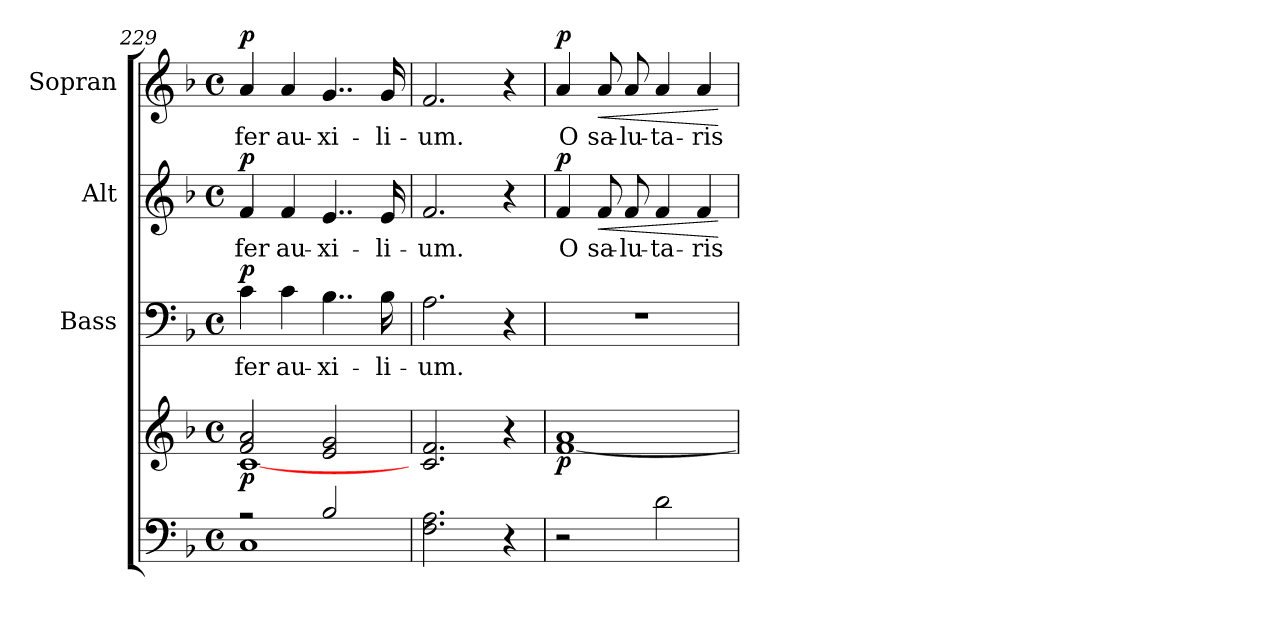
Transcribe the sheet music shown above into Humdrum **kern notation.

**kern	**kern	**dynam	**kern	**text	**dynam	**kern	**text	**dynam	**kern	**text	**dynam
*part4	*part4	*part4	*part3	*part3	*part3	*part2	*part2	*part2	*part1	*part1	*part1
*staff5	*staff4	*staff4/5	*staff3	*staff3	*staff3	*staff2	*staff2	*staff2	*staff1	*staff1	*staff1
*	*	*	*I"Bass	*	*	*I"Alt	*	*	*I"Sopran	*	*
*	*	*	*I'B.	*	*	*I'A	*	*	*I'S	*	*
*clefF4	*clefG2	*	*clefF4	*	*	*clefG2	*	*	*clefG2	*	*
*k[b-]	*k[b-]	*	*k[b-]	*	*	*k[b-]	*	*	*k[b-]	*	*
*F:	*F:	*	*F:	*	*	*F:	*	*	*F:	*	*
*M4/4	*M4/4	*	*M4/4	*	*	*M4/4	*	*	*M4/4	*	*
*met(c)	*met(c)	*	*met(c)	*	*	*met(c)	*	*	*met(c)	*	*
=229	=229	=229	=229	=229	=229	=229	=229	=229	=229	=229	=229
*^	*^	*	*	*	*	*	*	*	*	*	*
!	!	!	!	!LO:DY:b	!	!LO:LY:b	!LO:DY:a	!	!LO:LY:b	!LO:DY:a	!	!LO:LY:b	!LO:DY:a
2rA	1C	2f/ 2a/	[<1c	p	4c\	fer	p	4f/	fer	p	4a/	fer	p
!	!	!	!	!	!	!LO:LY:b	!	!	!LO:LY:b	!	!	!LO:LY:b	!
.	.	.	.	.	4c\	au-	.	4f/	au-	.	4a/	au-	.
!	!	!	!	!	!	!LO:LY:b	!	!	!LO:LY:b	!	!	!LO:LY:b	!
2B-/	.	2e/ 2g/	.	.	4..B-\	-xi-	.	4..e/	-xi-	.	4..g/	-xi-	.
!	!	!	!	!	!	!LO:LY:b	!	!	!LO:LY:b	!	!	!LO:LY:b	!
.	.	.	.	.	16B-\	-li-	.	16e/	-li-	.	16g/	-li-	.
*v	*v	*	*	*	*	*	*	*	*	*	*	*	*
*	*v	*v	*	*	*	*	*	*	*	*	*	*
!!LO:LB:g=z
=230	=230	=230	=230	=230	=230	=230	=230	=230	=230	=230	=230
!	!	!	!	!LO:LY:b	!	!	!LO:LY:b	!	!	!LO:LY:b	!
2.F\ 2.A\	2.c/ 2.f/	.	2.A\	-um.	.	2.f/	-um.	.	2.f/	-um.	.
4r	4r	.	4r	.	.	4r	.	.	4r	.	.
=231	=231	=231	=231	=231	=231	=231	=231	=231	=231	=231	=231
!	!	!LO:DY:b	!	!	!	!	!LO:LY:b	!LO:DY:a	!	!LO:LY:b	!LO:DY:a
2r	[1f 1a	p	1r	.	.	4f/	O	p	4a/	O	p
!	!	!	!	!	!	!	!LO:LY:b	!LO:HP:b	!	!LO:LY:b	!LO:HP:b
.	.	.	.	.	.	8f/	sa-	<	8a/	sa-	<
!	!	!	!	!	!	!	!LO:LY:b	!	!	!LO:LY:b	!
.	.	.	.	.	.	8f/	-lu-	.	8a/	-lu-	.
!	!	!	!	!	!	!	!LO:LY:b	!	!	!LO:LY:b	!
2d\	.	.	.	.	.	4f/	-ta-	.	4a/	-ta-	.
!	!	!	!	!	!	!	!LO:LY:b	!	!	!LO:LY:b	!
.	.	.	.	.	.	4f/	-ris	.	4a/	-ris	.
.	.	.	.	.	.	.	.	[	.	.	[
=	=	=	=	=	=	=	=	=	=	=	=
*-	*-	*-	*-	*-	*-	*-	*-	*-	*-	*-	*-
